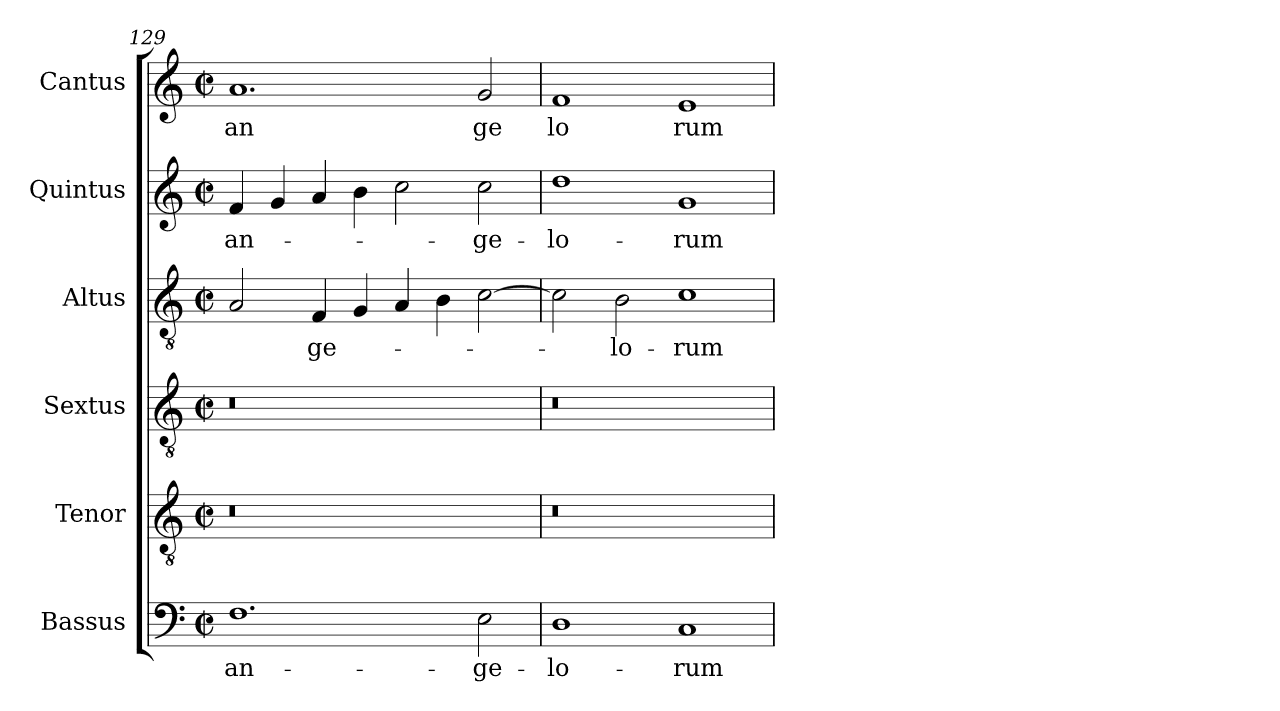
**kern	**text	**kern	**kern	**kern	**text	**kern	**text	**kern	**text
*part6	*part6	*part5	*part4	*part3	*part3	*part2	*part2	*part1	*part1
*staff6	*staff6	*staff5	*staff4	*staff3	*staff3	*staff2	*staff2	*staff1	*staff1
*I"Bassus	*	*I"Tenor	*I"Sextus	*I"Altus	*	*I"Quintus	*	*I"Cantus	*
*clefF4	*	*clefGv2	*clefGv2	*clefGv2	*	*clefG2	*	*clefG2	*
*M2/2	*	*M2/2	*M2/2	*M2/2	*	*M2/2	*	*M2/2	*
*met(c|)	*	*met(c|)	*met(c|)	*met(c|)	*	*met(c|)	*	*met(c|)	*
=129	=129	=129	=129	=129	=129	=129	=129	=129	=129
!	!LO:LY:b:cj	!	!	!	!	!	!LO:LY:b	!	!LO:LY:b:cj
1.F	an-	0r	0r	2A/	.	4f/	an-	1.a	an
.	.	.	.	.	.	4g/	.	.	.
!	!	!	!	!	!LO:LY:b:cj	!	!	!	!
.	.	.	.	4F/	-ge-	4a/	.	.	.
.	.	.	.	4G/	.	4b\	.	.	.
.	.	.	.	4A/	.	2cc\	.	.	.
.	.	.	.	4B\	.	.	.	.	.
!	!LO:LY:b:cj	!	!	!	!	!	!LO:LY:b:cj	!	!LO:LY:b:cj
2E\	-ge-	.	.	[>2c\	.	2cc\	-ge-	2g/	ge
=130	=130	=130	=130	=130	=130	=130	=130	=130	=130
!	!LO:LY:b:cj	!	!	!	!	!	!LO:LY:b:cj	!	!LO:LY:b:cj
1D	-lo-	0r	0r	2c\]	.	1dd	-lo-	1f	lo
!	!	!	!	!	!LO:LY:b:cj	!	!	!	!
.	.	.	.	2B\	-lo-	.	.	.	.
!	!LO:LY:b:cj	!	!	!	!LO:LY:b:cj	!	!LO:LY:b:cj	!	!LO:LY:b:cj
1C	-rum	.	.	1c	-rum	1g	-rum	1e	rum
=	=	=	=	=	=	=	=	=	=
*-	*-	*-	*-	*-	*-	*-	*-	*-	*-
